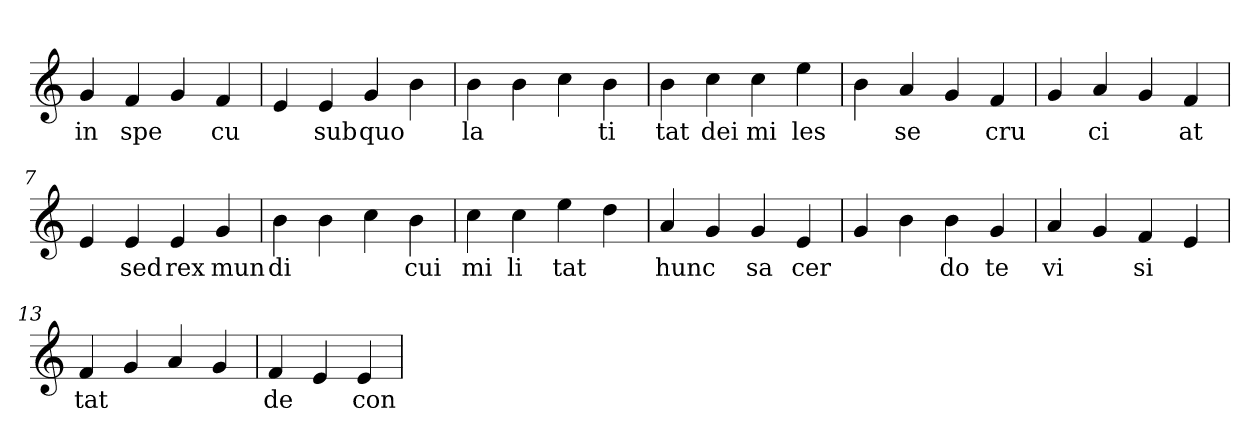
**kern	**text
*part1	*part1
*staff1	*staff1
*clefG2	*
=1	=1
4g	in
4f	spe
4g	.
4f	cu
=2	=2
4e	.
4e	sub
4g	quo
4b	.
=3	=3
4b	la
4b	.
4cc	.
4b	ti
=4	=4
4b	tat
4cc	dei
4cc	mi
4ee	les
=5	=5
4b	.
4a	se
4g	.
4f	cru
=6	=6
4g	.
4a	ci
4g	.
4f	at
=7	=7
4e	.
4e	sed
4e	rex
4g	mun
=8	=8
4b	di
4b	.
4cc	.
4b	cui
=9	=9
4cc	mi
4cc	li
4ee	tat
4dd	.
=10	=10
4a	hunc
4g	.
4g	sa
4e	cer
=11	=11
4g	.
4b	.
4b	do
4g	te
=12	=12
4a	vi
4g	.
4f	si
4e	.
=13	=13
4f	tat
4g	.
4a	.
4g	.
=14	=14
4f	de
4e	.
4e	con
=	=
*-	*-
